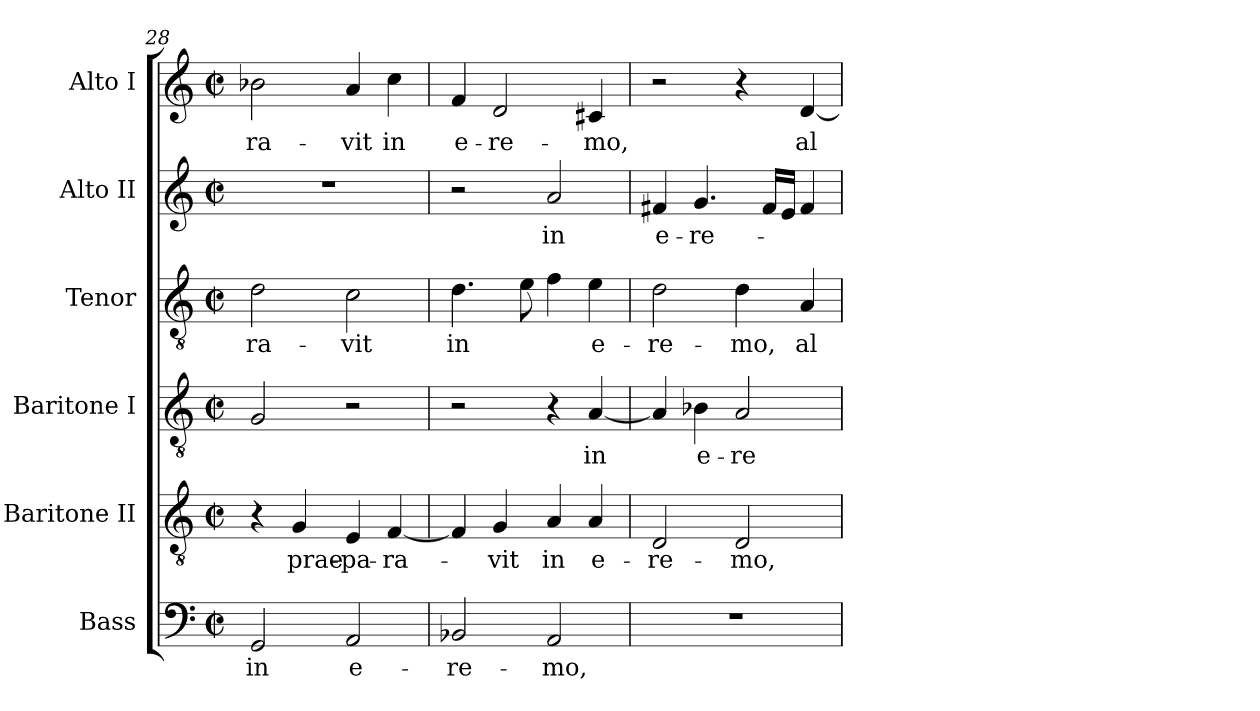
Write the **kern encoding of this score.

**kern	**text	**kern	**text	**kern	**text	**kern	**text	**kern	**text	**kern	**text
*part6	*part6	*part5	*part5	*part4	*part4	*part3	*part3	*part2	*part2	*part1	*part1
*staff6	*staff6	*staff5	*staff5	*staff4	*staff4	*staff3	*staff3	*staff2	*staff2	*staff1	*staff1
*I"Bass	*	*I"Baritone II	*	*I"Baritone I	*	*I"Tenor	*	*I"Alto II	*	*I"Alto I	*
*I'B.	*	*I'B.	*	*I'T.	*	*I'T.	*	*I'A.	*	*	*
*clefF4	*	*clefGv2	*	*clefGv2	*	*clefGv2	*	*clefG2	*	*clefG2	*
*	*	*	*	*ITrd7c12	*	*ITrd7c12	*	*	*	*	*
*k[]	*	*k[]	*	*k[]	*	*k[]	*	*k[]	*	*k[]	*
*C:	*	*C:	*	*C:	*	*C:	*	*C:	*	*C:	*
*M2/2	*	*M2/2	*	*M2/2	*	*M2/2	*	*M2/2	*	*M2/2	*
*met(c|)	*	*met(c|)	*	*met(c|)	*	*met(c|)	*	*met(c|)	*	*met(c|)	*
=28	=28	=28	=28	=28	=28	=28	=28	=28	=28	=28	=28
!	!LO:LY:b:color=#000000	!	!	!	!	!	!	!	!	!	!
!	!	!	!	!	!	!	!LO:LY:b:color=#000000	!	!	!	!
!	!	!	!	!	!	!	!	!	!	!	!LO:LY:b:color=#000000
2GGi/	in	4r	.	2GGi/	.	2Di\	-ra-	1r	.	2b-Xi\	-ra-
!	!	!	!LO:LY:b:color=#000000	!	!	!	!	!	!	!	!
.	.	4Gi/	prae-	.	.	.	.	.	.	.	.
!	!LO:LY:b:color=#000000	!	!	!	!	!	!	!	!	!	!
!	!	!	!LO:LY:b:color=#000000	!	!	!	!	!	!	!	!
!	!	!	!	!	!	!	!LO:LY:b:color=#000000	!	!	!	!
!	!	!	!	!	!	!	!	!	!	!	!LO:LY:b:color=#000000
2AAi/	e-	4Ei/	-pa-	2r	.	2Ci\	-vit	.	.	4ai/	-vit
!	!	!	!LO:LY:b:color=#000000	!	!	!	!	!	!	!	!
!	!	!	!	!	!	!	!	!	!	!	!LO:LY:b:color=#000000
.	.	[<4Fi/	-ra-	.	.	.	.	.	.	4cci\	in
=29	=29	=29	=29	=29	=29	=29	=29	=29	=29	=29	=29
!	!LO:LY:b:color=#000000	!	!	!	!	!	!	!	!	!	!
!	!	!	!	!	!	!	!LO:LY:b:color=#000000	!	!	!	!
!	!	!	!	!	!	!	!	!	!	!	!LO:LY:b:color=#000000
2BB-Xi/	-re-	4Fi/]	.	2r	.	4.Di\	in	2r	.	4fi/	e-
!	!	!	!LO:LY:b:color=#000000	!	!	!	!	!	!	!	!
!	!	!	!	!	!	!	!	!	!	!	!LO:LY:b:color=#000000
.	.	4Gi/	-vit	.	.	.	.	.	.	2di/	-re-
.	.	.	.	.	.	8Ei\	.	.	.	.	.
!	!LO:LY:b:color=#000000	!	!	!	!	!	!	!	!	!	!
!	!	!	!LO:LY:b:color=#000000	!	!	!	!	!	!	!	!
!	!	!	!	!	!	!	!	!	!LO:LY:b:color=#000000	!	!
2AAi/	-mo,	4Ai/	in	4r	.	4Fi\	.	2ai/	in	.	.
!	!	!	!LO:LY:b:color=#000000	!	!	!	!	!	!	!	!
!	!	!	!	!	!LO:LY:b:color=#000000	!	!	!	!	!	!
!	!	!	!	!	!	!	!LO:LY:b:color=#000000	!	!	!	!
!	!	!	!	!	!	!	!	!	!	!	!LO:LY:b:color=#000000
.	.	4Ai/	e-	[<4AAi/	in	4Ei\	e-	.	.	4c#Xi/	-mo,
=30	=30	=30	=30	=30	=30	=30	=30	=30	=30	=30	=30
!	!	!	!LO:LY:b:color=#000000	!	!	!	!	!	!	!	!
!	!	!	!	!	!	!	!LO:LY:b:color=#000000	!	!	!	!
!	!	!	!	!	!	!	!	!	!LO:LY:b:color=#000000	!	!
1r	.	2Di/	-re-	4AAi/]	.	2Di\	-re-	4f#Xi/	e-	2r	.
!	!	!	!	!	!LO:LY:b:color=#000000	!	!	!	!	!	!
!	!	!	!	!	!	!	!	!	!LO:LY:b:color=#000000	!	!
.	.	.	.	4BB-Xi\	e-	.	.	4.gi/	-re-	.	.
!	!	!	!LO:LY:b:color=#000000	!	!	!	!	!	!	!	!
!	!	!	!	!	!LO:LY:b:color=#000000	!	!	!	!	!	!
!	!	!	!	!	!	!	!LO:LY:b:color=#000000	!	!	!	!
.	.	2Di/	-mo,	2AAi/	-re-	4Di\	-mo,	.	.	4r	.
.	.	.	.	.	.	.	.	16f#i/LL	.	.	.
.	.	.	.	.	.	.	.	16ei/JJ	.	.	.
!	!	!	!	!	!	!	!LO:LY:b:color=#000000	!	!	!	!
!	!	!	!	!	!	!	!	!	!	!	!LO:LY:b:color=#000000
.	.	.	.	.	.	4AAi/	al-	4f#i/	.	[<4di/	al-
=	=	=	=	=	=	=	=	=	=	=	=
*-	*-	*-	*-	*-	*-	*-	*-	*-	*-	*-	*-
